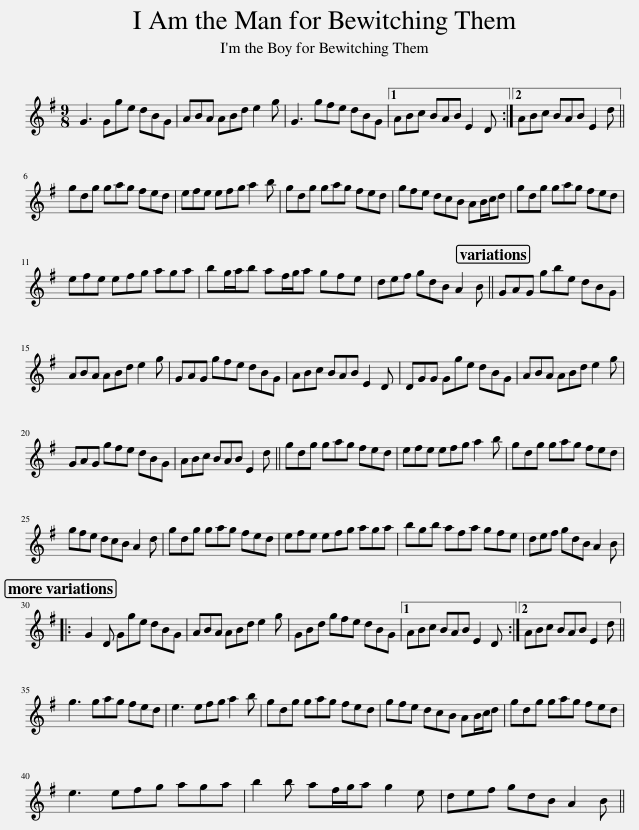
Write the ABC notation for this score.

X:1
L:1/8
M:9/8
I:linebreak $
K:G
V:1 treble
V:1
 G3 Gge dBG | ABA ABd e2 g | G3 gfe dBG |1 ABc BAB E2 D :|2 ABc BAB E2 d ||$ %5
 gdg gag fed | efe efg a2 b | gdg gag fed | gfe dcB AB/c/d | gdg gag fed |$ %10
 efe efg aga | bg/a/b af/g/a gfe | def gdB A2 B || GAG gbe dBG |$ ABA ABd e2 g | %15
 GAG gfe dBG | ABc BAB E2 D | DGG Gge dBG | ABA ABd e2 g |$ GAG gfe dBG | %20
 ABc BAB E2 d || gdg gag fed | efe efg a2 b | gdg gag fed |$ gfe dcB A2 d | %25
 gdg gag fed | efe efg aga | bgb afa gfe | def gdB A2 B |:$ G2 D Gge dBG | %30
 ABA ABd e2 g | GBd gfe dBG |1 ABc BAB E2 D :|2 ABc BAB E2 d ||$ g3 gag fed | %35
 e3 efg a2 b | gdg gag fed | gfe dcB AB/c/d | gdg gag fed |$ e3 efg aga | %40
 b2 b af/g/a g2 e | def gdB A2 B || %42
